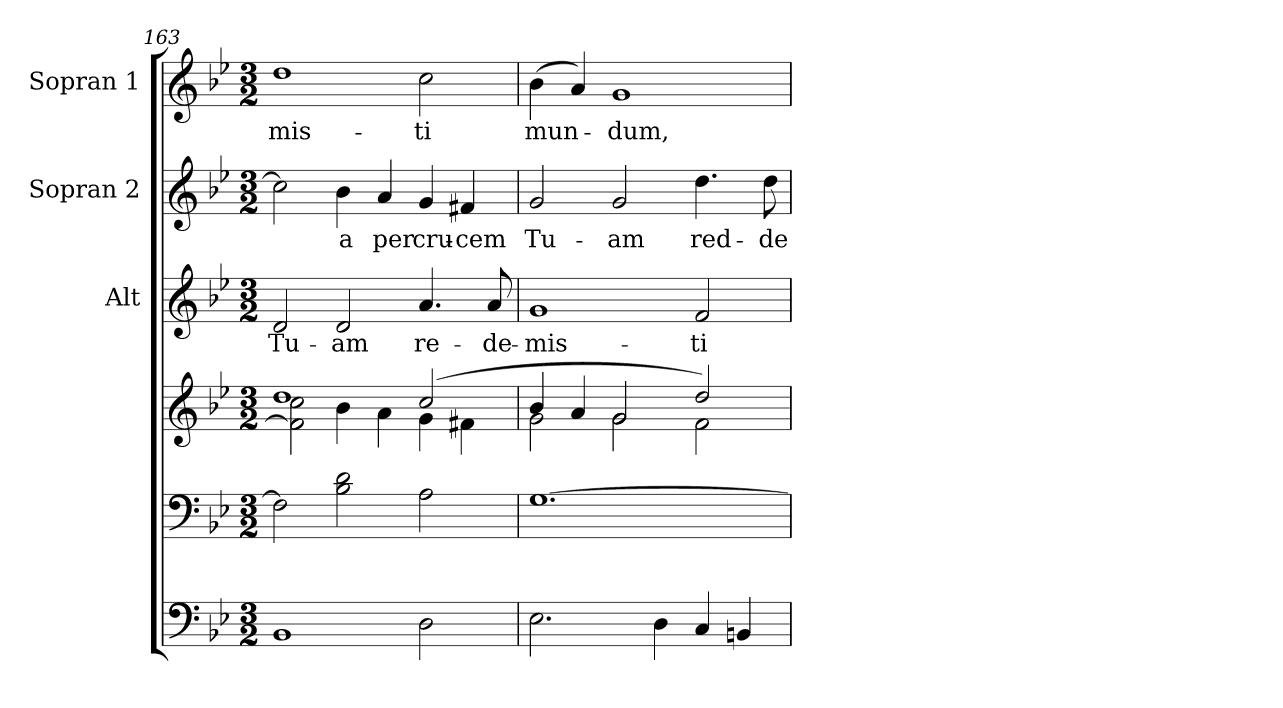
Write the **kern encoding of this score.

**kern	**kern	**kern	**kern	**text	**kern	**text	**kern	**text
*part5	*part4	*part4	*part3	*part3	*part2	*part2	*part1	*part1
*staff6	*staff5	*staff4	*staff3	*staff3	*staff2	*staff2	*staff1	*staff1
*	*	*	*I"Alt	*	*I"Sopran 2	*	*I"Sopran 1	*
*	*	*	*I'A.	*	*I'S. 2	*	*I'S. 1	*
*clefF4	*clefF4	*clefG2	*clefG2	*	*clefG2	*	*clefG2	*
*k[b-e-]	*k[b-e-]	*k[b-e-]	*k[b-e-]	*	*k[b-e-]	*	*k[b-e-]	*
*B-:	*B-:	*B-:	*B-:	*	*B-:	*	*B-:	*
*M3/2	*M3/2	*M3/2	*M3/2	*	*M3/2	*	*M3/2	*
=163	=163	=163	=163	=163	=163	=163	=163	=163
*	*	*^	*	*	*	*	*	*
!	!	!	!	!	!LO:LY:b	!	!	!	!LO:LY:b
1BB-	2F\]	1dd	2f\] 2cc\	2d/	Tu-	2cc\]	.	1dd	-mis-
!	!	!	!	!	!LO:LY:b	!	!LO:LY:b	!	!
.	2B-\ 2d\	.	4b-\	2d/	-am	4b-\	-a	.	.
!	!	!	!	!	!	!	!LO:LY:b	!	!
.	.	.	4a\	.	.	4a/	per	.	.
!	!	!	!	!	!LO:LY:b	!	!LO:LY:b	!	!LO:LY:b
2D\	2A\	(2cc/	4g\	4.a/	re-	4g/	cru-	2cc\	-ti
!	!	!	!	!	!	!	!LO:LY:b	!	!
.	.	.	4f#X\	.	.	4f#X/	-cem	.	.
!	!	!	!	!	!LO:LY:b	!	!	!	!
.	.	.	.	8a/	-de-	.	.	.	.
!!LO:PB:g=z
=164	=164	=164	=164	=164	=164	=164	=164	=164	=164
!	!	!	!	!	!LO:LY:b	!	!LO:LY:b	!	!LO:LY:b
2.E-\	[1.G	4b-/	2g\	1g	-mis-	2g/	Tu-	(>4b-\	mun-
.	.	4a/	.	.	.	.	.	4a/)	.
!	!	!	!	!	!	!	!LO:LY:b	!	!LO:LY:b
.	.	2g/	2g\	.	.	2g/	-am	1g	-dum,
4D\	.	.	.	.	.	.	.	.	.
!	!	!	!	!	!LO:LY:b	!	!LO:LY:b	!	!
4C/	.	2dd/)	2f\	2f/	-ti	4.dd\	red-	.	.
4BBn/	.	.	.	.	.	.	.	.	.
!	!	!	!	!	!	!	!LO:LY:b	!	!
.	.	.	.	.	.	8dd\	-de-	.	.
*	*	*v	*v	*	*	*	*	*	*
=	=	=	=	=	=	=	=	=
*-	*-	*-	*-	*-	*-	*-	*-	*-
